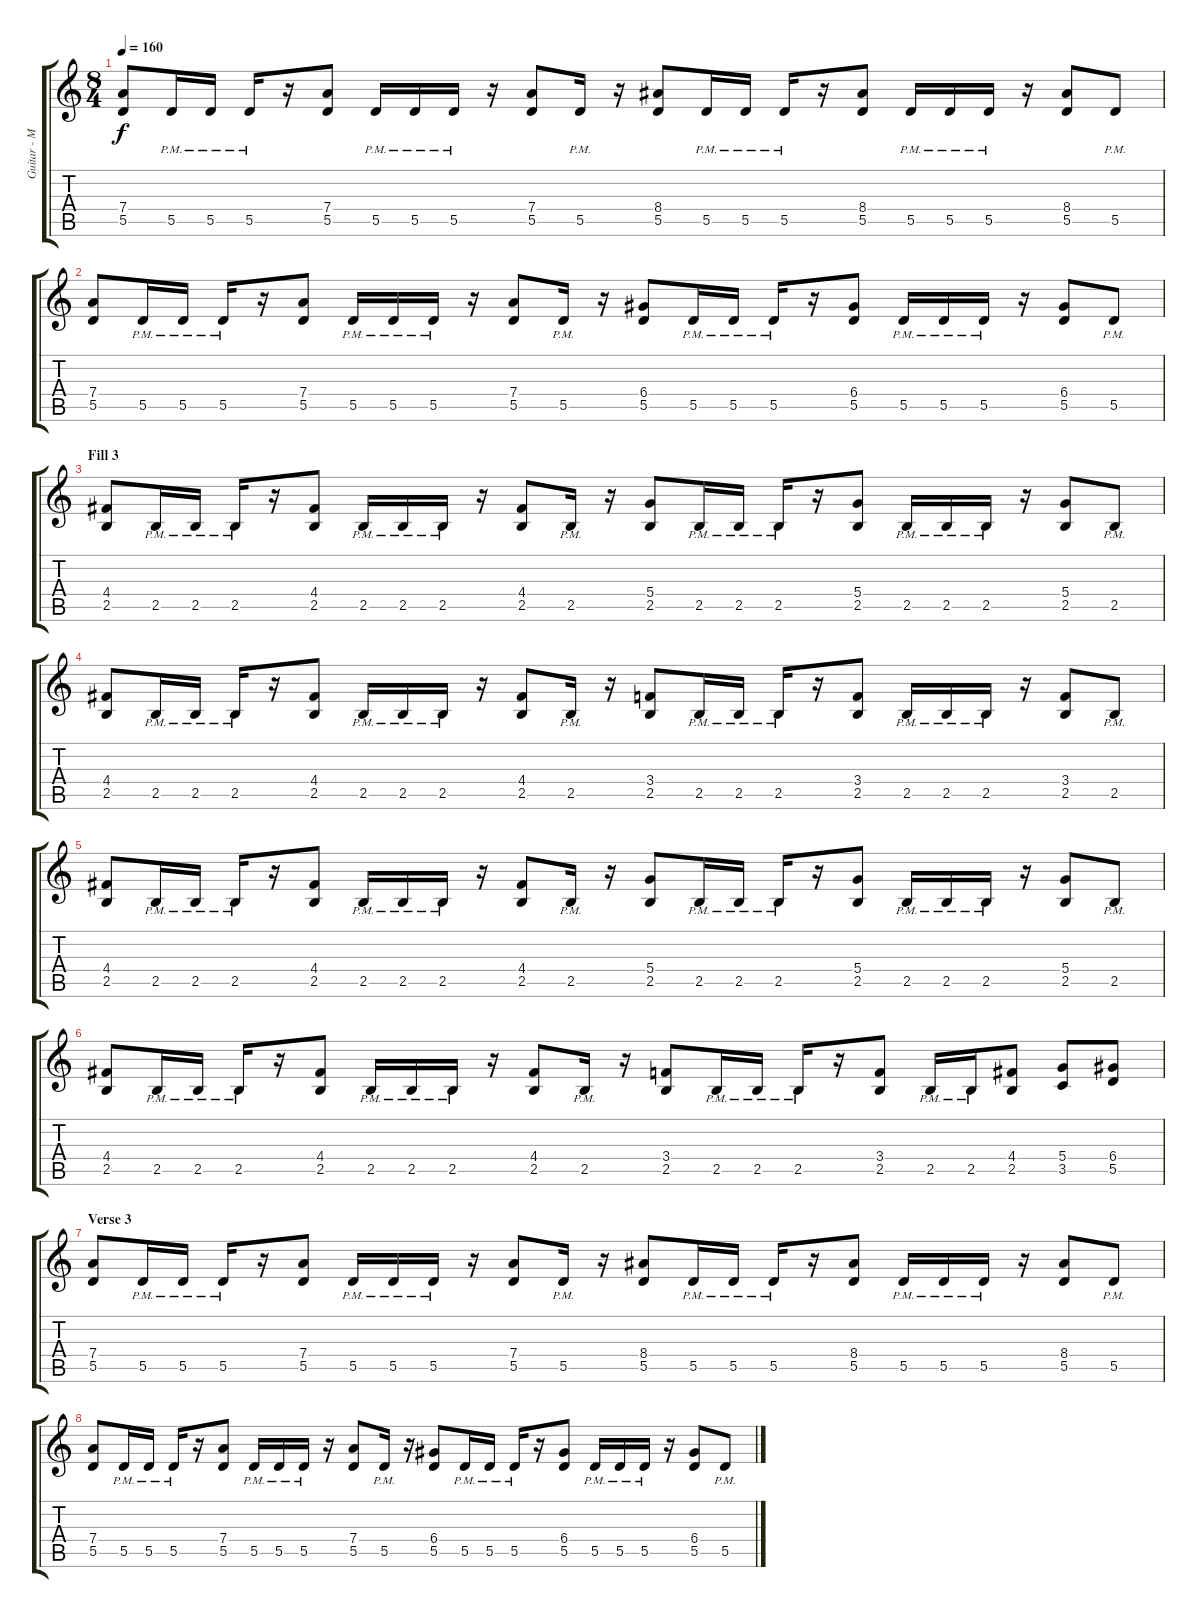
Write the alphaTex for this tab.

\track ("Guitar - Michael Denner" "Guitar - M") {instrument distortionguitar}
\staff {score tabs}
\tuning (E4 B3 G3 D3 A2 E2) {hide}
\ts (8 4)
\tempo 160
\clef g2
\ks c
(7.4 5.5).8{dy f} 5.5{pm}.16 5.5{pm}.16 5.5{pm}.16 r.16 (7.4 5.5).8 5.5{pm}.16 5.5{pm}.16 5.5{pm}.16 r.16 (7.4 5.5).8 5.5{pm}.16 r.16 (8.4 5.5).8 5.5{pm}.16 5.5{pm}.16 5.5{pm}.16 r.16 (8.4 5.5).8 5.5{pm}.16 5.5{pm}.16 5.5{pm}.16 r.16 (8.4 5.5).8 5.5{pm}.8 |
(7.4 5.5).8 5.5{pm}.16 5.5{pm}.16 5.5{pm}.16 r.16 (7.4 5.5).8 5.5{pm}.16 5.5{pm}.16 5.5{pm}.16 r.16 (7.4 5.5).8 5.5{pm}.16 r.16 (6.4 5.5).8 5.5{pm}.16 5.5{pm}.16 5.5{pm}.16 r.16 (6.4 5.5).8 5.5{pm}.16 5.5{pm}.16 5.5{pm}.16 r.16 (6.4 5.5).8 5.5{pm}.8 |
\section ("" "Fill 3")
(4.4 2.5).8 2.5{pm}.16 2.5{pm}.16 2.5{pm}.16 r.16 (4.4 2.5).8 2.5{pm}.16 2.5{pm}.16 2.5{pm}.16 r.16 (4.4 2.5).8 2.5{pm}.16 r.16 (5.4 2.5).8 2.5{pm}.16 2.5{pm}.16 2.5{pm}.16 r.16 (5.4 2.5).8 2.5{pm}.16 2.5{pm}.16 2.5{pm}.16 r.16 (5.4 2.5).8 2.5{pm}.8 |
(4.4 2.5).8 2.5{pm}.16 2.5{pm}.16 2.5{pm}.16 r.16 (4.4 2.5).8 2.5{pm}.16 2.5{pm}.16 2.5{pm}.16 r.16 (4.4 2.5).8 2.5{pm}.16 r.16 (3.4 2.5).8 2.5{pm}.16 2.5{pm}.16 2.5{pm}.16 r.16 (3.4 2.5).8 2.5{pm}.16 2.5{pm}.16 2.5{pm}.16 r.16 (3.4 2.5).8 2.5{pm}.8 |
(4.4 2.5).8 2.5{pm}.16 2.5{pm}.16 2.5{pm}.16 r.16 (4.4 2.5).8 2.5{pm}.16 2.5{pm}.16 2.5{pm}.16 r.16 (4.4 2.5).8 2.5{pm}.16 r.16 (5.4 2.5).8 2.5{pm}.16 2.5{pm}.16 2.5{pm}.16 r.16 (5.4 2.5).8 2.5{pm}.16 2.5{pm}.16 2.5{pm}.16 r.16 (5.4 2.5).8 2.5{pm}.8 |
(4.4 2.5).8 2.5{pm}.16 2.5{pm}.16 2.5{pm}.16 r.16 (4.4 2.5).8 2.5{pm}.16 2.5{pm}.16 2.5{pm}.16 r.16 (4.4 2.5).8 2.5{pm}.16 r.16 (3.4 2.5).8 2.5{pm}.16 2.5{pm}.16 2.5{pm}.16 r.16 (3.4 2.5).8 2.5{pm}.16 2.5{pm}.16 (4.4 2.5).8 (5.4 3.5).8 (6.4 5.5).8 |
\section ("" "Verse 3")
(7.4 5.5).8 5.5{pm}.16 5.5{pm}.16 5.5{pm}.16 r.16 (7.4 5.5).8 5.5{pm}.16 5.5{pm}.16 5.5{pm}.16 r.16 (7.4 5.5).8 5.5{pm}.16 r.16 (8.4 5.5).8 5.5{pm}.16 5.5{pm}.16 5.5{pm}.16 r.16 (8.4 5.5).8 5.5{pm}.16 5.5{pm}.16 5.5{pm}.16 r.16 (8.4 5.5).8 5.5{pm}.8 |
(7.4 5.5).8 5.5{pm}.16 5.5{pm}.16 5.5{pm}.16 r.16 (7.4 5.5).8 5.5{pm}.16 5.5{pm}.16 5.5{pm}.16 r.16 (7.4 5.5).8 5.5{pm}.16 r.16 (6.4 5.5).8 5.5{pm}.16 5.5{pm}.16 5.5{pm}.16 r.16 (6.4 5.5).8 5.5{pm}.16 5.5{pm}.16 5.5{pm}.16 r.16 (6.4 5.5).8 5.5{pm}.8
